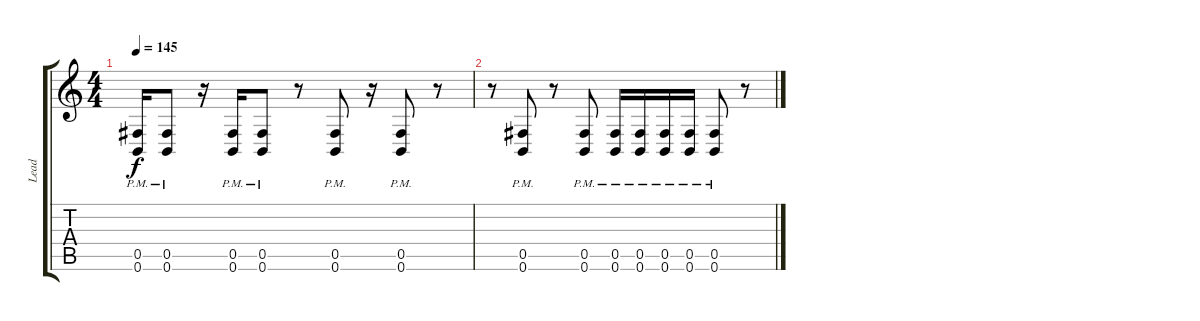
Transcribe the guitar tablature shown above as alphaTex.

\track ("Lead" "Lead") {instrument distortionguitar}
\staff {score tabs}
\tuning (Db4 Ab3 E3 B2 Gb2 B1) {hide}
\ts (4 4)
\tempo 145
\clef g2
\ks c
(0.5{pm} 0.6{pm}).16{dy f} (0.5{pm} 0.6{pm}).8 r.16 (0.5{pm} 0.6{pm}).16 (0.5{pm} 0.6{pm}).8 r.8 (0.5{pm} 0.6{pm}).8 r.16 (0.5{pm} 0.6{pm}).8 r.8 |
r.8 (0.5{pm} 0.6{pm}).8 r.8 (0.5{pm} 0.6{pm}).8 (0.5{pm} 0.6{pm}).16 (0.5{pm} 0.6{pm}).16 (0.5{pm} 0.6{pm}).16 (0.5{pm} 0.6{pm}).16 (0.5{pm} 0.6{pm}).8 r.8
